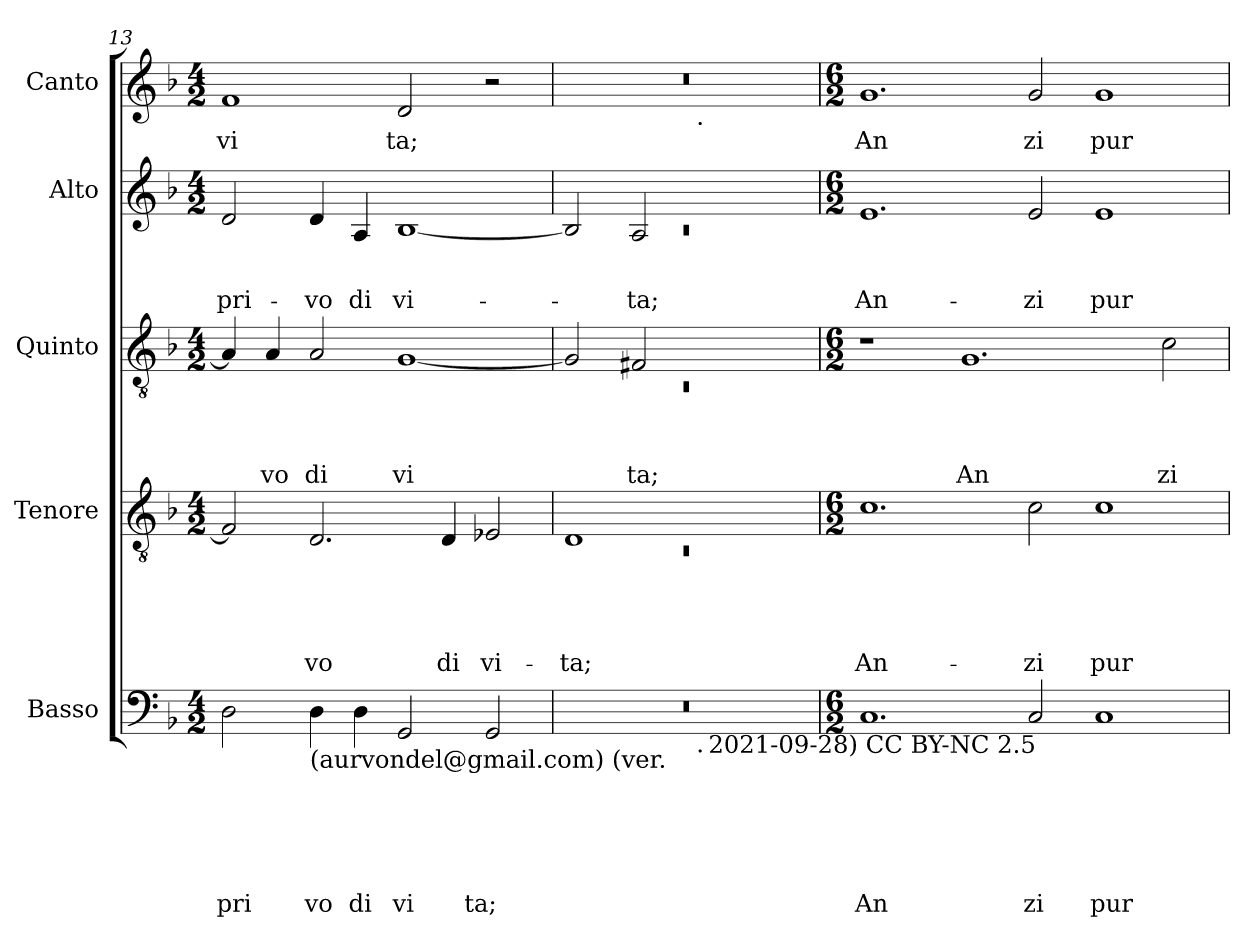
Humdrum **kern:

**kern	**text	**text	**text	**text	**text	**text	**kern	**text	**text	**text	**text	**text	**kern	**text	**text	**text	**text	**kern	**text	**text	**text	**kern	**text
*part5	*part5	*part5	*part5	*part5	*part5	*part5	*part4	*part4	*part4	*part4	*part4	*part4	*part3	*part3	*part3	*part3	*part3	*part2	*part2	*part2	*part2	*part1	*part1
*staff5	*staff5	*staff5	*staff5	*staff5	*staff5	*staff5	*staff4	*staff4	*staff4	*staff4	*staff4	*staff4	*staff3	*staff3	*staff3	*staff3	*staff3	*staff2	*staff2	*staff2	*staff2	*staff1	*staff1
*I"Basso	*	*	*	*	*	*	*I"Tenore	*	*	*	*	*	*I"Quinto	*	*	*	*	*I"Alto	*	*	*	*I"Canto	*
*clefF4	*	*	*	*	*	*	*clefGv2	*	*	*	*	*	*clefGv2	*	*	*	*	*clefG2	*	*	*	*clefG2	*
*k[b-]	*	*	*	*	*	*	*k[b-]	*	*	*	*	*	*k[b-]	*	*	*	*	*k[b-]	*	*	*	*k[b-]	*
*F:	*	*	*	*	*	*	*F:	*	*	*	*	*	*F:	*	*	*	*	*F:	*	*	*	*F:	*
*M4/2	*	*	*	*	*	*	*M4/2	*	*	*	*	*	*M4/2	*	*	*	*	*M4/2	*	*	*	*M4/2	*
=13	=13	=13	=13	=13	=13	=13	=13	=13	=13	=13	=13	=13	=13	=13	=13	=13	=13	=13	=13	=13	=13	=13	=13
!	!	!	!	!	!	!LO:LY:b	!	!	!	!	!	!	!	!	!	!	!	!	!	!	!LO:LY:b	!	!LO:LY:b
2D\	.	.	.	.	.	pri	2F/]	.	.	.	.	.	4A/]	.	.	.	.	2d/	.	.	pri-	1f	vi
!	!	!	!	!	!	!	!	!	!	!	!	!	!	!	!	!	!LO:LY:b	!	!	!	!	!	!
.	.	.	.	.	.	.	.	.	.	.	.	.	4A/	.	.	.	vo	.	.	.	.	.	.
!LO:TX:b:t=(aurvondel@gmail.com) (ver.	!	!	!	!	!	!	!	!	!	!	!	!	!	!	!	!	!	!	!	!	!	!	!
!	!	!	!	!	!	!LO:LY:b	!	!	!	!	!	!LO:LY:b	!	!	!	!	!LO:LY:b	!	!	!	!LO:LY:b	!	!
4D\	.	.	.	.	.	vo	2.D/	.	.	.	.	-vo	2A/	.	.	.	di	4d/	.	.	-vo	.	.
!	!	!	!	!	!	!LO:LY:b	!	!	!	!	!	!	!	!	!	!	!	!	!	!	!LO:LY:b	!	!
4D\	.	.	.	.	.	di	.	.	.	.	.	.	.	.	.	.	.	4A/	.	.	di	.	.
!	!	!	!	!	!	!LO:LY:b	!	!	!	!	!	!	!	!	!	!	!LO:LY:b	!	!	!	!LO:LY:b	!	!LO:LY:b
2GG/	.	.	.	.	.	vi	.	.	.	.	.	.	[<1G	.	.	.	vi	[<1B-	.	.	vi-	2d/	ta;
!	!	!	!	!	!	!	!	!	!	!	!	!LO:LY:b	!	!	!	!	!	!	!	!	!	!	!
.	.	.	.	.	.	.	4D/	.	.	.	.	di	.	.	.	.	.	.	.	.	.	.	.
!	!	!	!	!	!	!LO:LY:b	!	!	!	!	!	!LO:LY:b	!	!	!	!	!	!	!	!	!	!	!
2GG/	.	.	.	.	.	ta;	2E-X/	.	.	.	.	vi-	.	.	.	.	.	.	.	.	.	2r	.
=14	=14	=14	=14	=14	=14	=14	=14	=14	=14	=14	=14	=14	=14	=14	=14	=14	=14	=14	=14	=14	=14	=14	=14
*	*	*	*	*	*	*	*^	*	*	*	*	*	*^	*	*	*	*	*^	*	*	*	*	*
!	!	!	!	!	!	!	!	!LO:N:vis=1	!	!	!	!	!LO:LY:b	!	!LO:N:vis=1	!	!	!	!	!	!LO:N:vis=1	!	!	!	!	!
*^	*	*	*	*	*	*	*	*	*	*	*	*	*	*	*	*	*	*	*	*	*	*	*	*	*^	*
*	*^	*	*	*	*	*	*	*	*	*	*	*	*	*	*	*	*	*	*	*	*	*	*	*	*	*	*	*
0r	2ryy	1ryy	.	.	.	.	.	.	1D	0rC	.	.	.	.	-ta;	2G/]	0rC	.	.	.	.	2B-/]	0rc	.	.	.	0r	2ryy	.
!	!	!	!	!	!	!	!	!	!	!	!	!	!	!	!	!	!	!	!	!	!LO:LY:b	!	!	!	!	!LO:LY:b	!	!	!
.	4...ryy	.	.	.	.	.	.	.	.	.	.	.	.	.	.	2F#X/	.	.	.	.	ta;	2A/	.	.	.	-ta;	.	4...ryy	.
!	!	!	!	!	!	!	!	!	!	!	!	!	!	!	!	!	!	!	!	!	!	!	!	!	!	!	!	!LO:TX:b:t=.	!
!	!LO:TX:b:t=.	!	!	!	!	!	!	!	!	!	!	!	!	!	!	!	!	!	!	!	!	!	!	!	!	!	!	!	!
.	1ryy	.	.	.	.	.	.	.	.	.	.	.	.	.	.	.	.	.	.	.	.	.	.	.	.	.	.	1ryy	.
!	!	!LO:TX:b:t=2021-09-28) CC BY-NC 2.5	!	!	!	!	!	!	!	!	!	!	!	!	!	!	!	!	!	!	!	!	!	!	!	!	!	!	!
.	.	1ryy	.	.	.	.	.	.	1ryy	.	.	.	.	.	.	1ryy	.	.	.	.	.	1ryy	.	.	.	.	.	.	.
.	32ryy	.	.	.	.	.	.	.	.	.	.	.	.	.	.	.	.	.	.	.	.	.	.	.	.	.	.	32ryy	.
*v	*v	*v	*	*	*	*	*	*	*	*	*	*	*	*	*	*v	*v	*	*	*	*	*v	*v	*	*	*	*v	*v	*
*	*	*	*	*	*	*	*v	*v	*	*	*	*	*	*	*	*	*	*	*	*	*	*	*	*
=15	=15	=15	=15	=15	=15	=15	=15	=15	=15	=15	=15	=15	=15	=15	=15	=15	=15	=15	=15	=15	=15	=15	=15
*M6/2	*	*	*	*	*	*	*M6/2	*	*	*	*	*	*M6/2	*	*	*	*	*M6/2	*	*	*	*M6/2	*
*^	*	*	*	*	*	*	*^	*	*	*	*	*	*^	*	*	*	*	*^	*	*	*	*^	*
*	*^	*	*	*	*	*	*	*	*	*	*	*	*	*	*	*	*	*	*	*	*	*	*	*	*	*	*	*
!	!	!	!	!	!	!	!	!LO:LY:b	!	!	!	!	!	!	!LO:LY:b	!	!	!	!	!	!	!	!	!	!	!LO:LY:b	!	!	!LO:LY:b
*v	*v	*v	*	*	*	*	*	*	*	*	*	*	*	*	*	*v	*v	*	*	*	*	*v	*v	*	*	*	*v	*v	*
*	*	*	*	*	*	*	*v	*v	*	*	*	*	*	*	*	*	*	*	*	*	*	*	*	*
1.C	.	.	.	.	.	An	1.c	.	.	.	.	An-	1r	.	.	.	.	1.e	.	.	An-	1.g	An
!	!	!	!	!	!	!	!	!	!	!	!	!	!	!	!	!	!LO:LY:b	!	!	!	!	!	!
.	.	.	.	.	.	.	.	.	.	.	.	.	1.G	.	.	.	An	.	.	.	.	.	.
!	!	!	!	!	!	!LO:LY:b	!	!	!	!	!	!LO:LY:b	!	!	!	!	!	!	!	!	!LO:LY:b	!	!LO:LY:b
2C/	.	.	.	.	.	zi	2c\	.	.	.	.	-zi	.	.	.	.	.	2e/	.	.	-zi	2g/	zi
!	!	!	!	!	!	!LO:LY:b	!	!	!	!	!	!LO:LY:b	!	!	!	!	!	!	!	!	!LO:LY:b	!	!LO:LY:b
1C	.	.	.	.	.	pur	1c	.	.	.	.	pur	.	.	.	.	.	1e	.	.	pur	1g	pur
!	!	!	!	!	!	!	!	!	!	!	!	!	!	!	!	!	!LO:LY:b	!	!	!	!	!	!
.	.	.	.	.	.	.	.	.	.	.	.	.	2c\	.	.	.	zi	.	.	.	.	.	.
=	=	=	=	=	=	=	=	=	=	=	=	=	=	=	=	=	=	=	=	=	=	=	=
*-	*-	*-	*-	*-	*-	*-	*-	*-	*-	*-	*-	*-	*-	*-	*-	*-	*-	*-	*-	*-	*-	*-	*-
